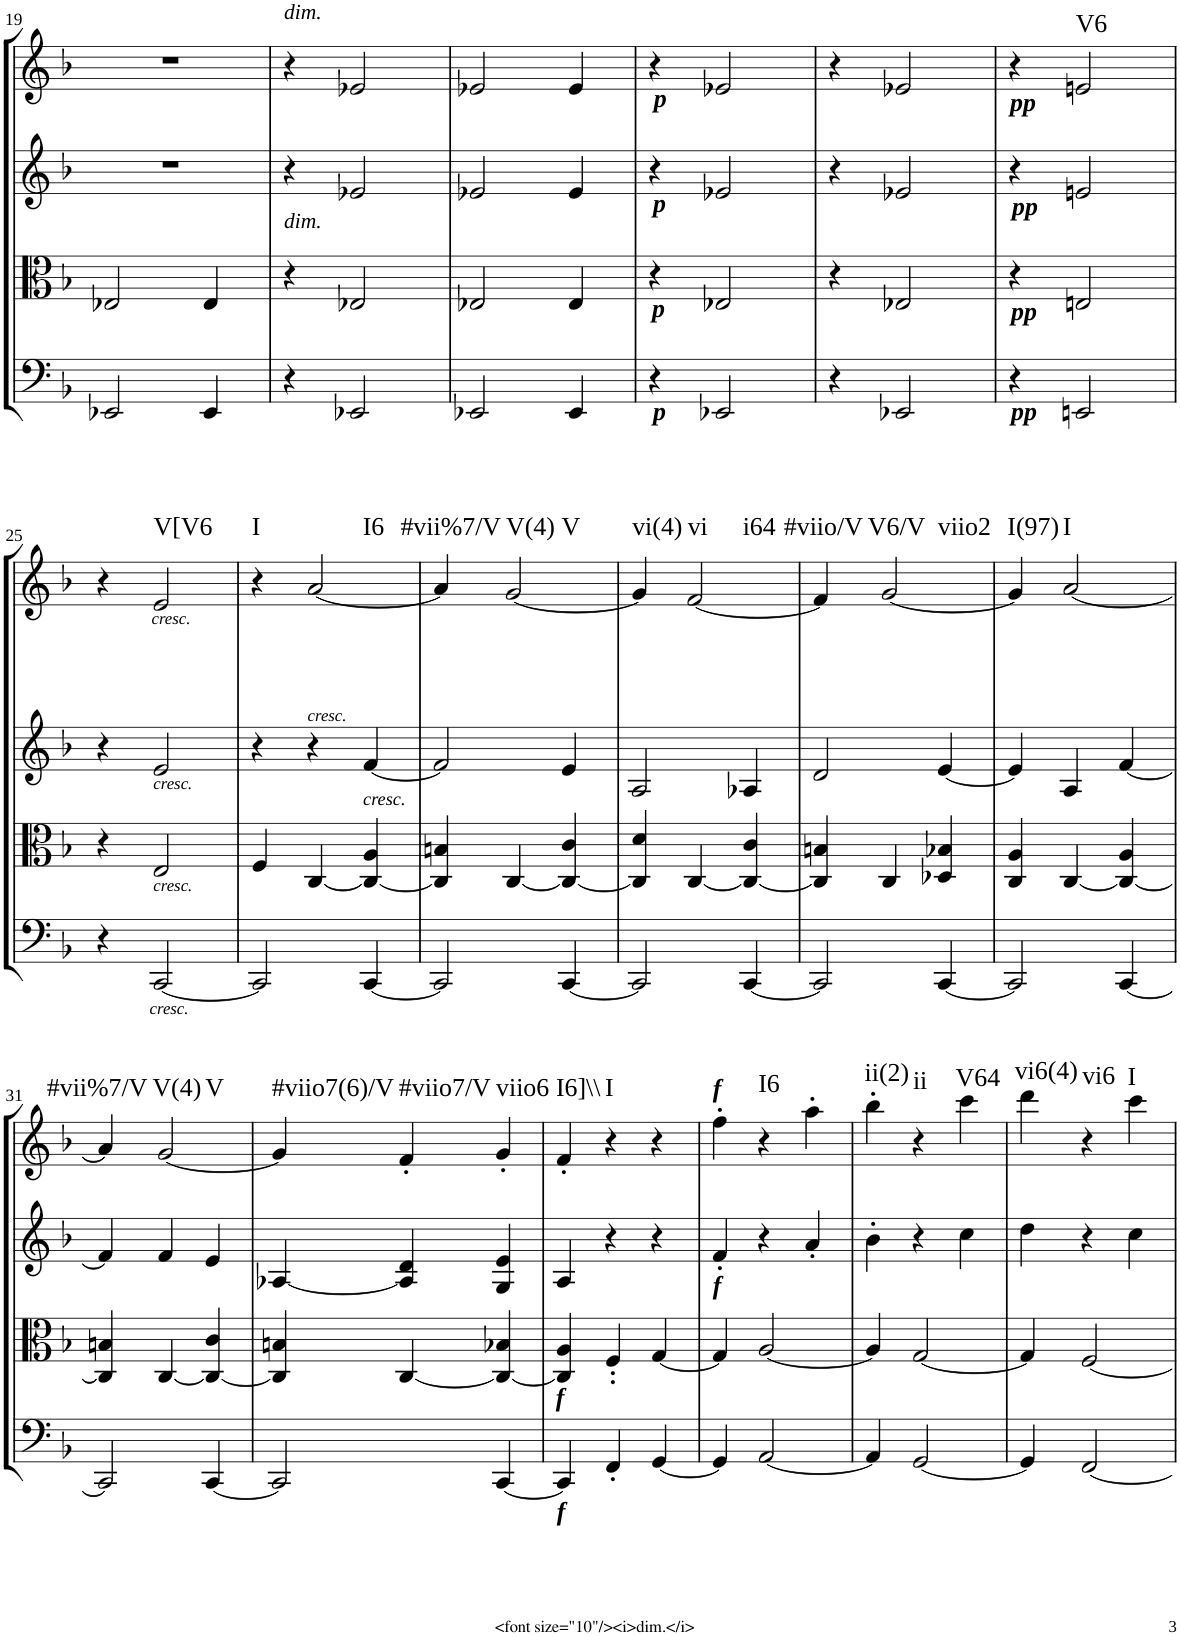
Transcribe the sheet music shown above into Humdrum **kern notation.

**kern	**kern	**kern	**kern	**harte
*part4	*part3	*part2	*part1	*part1
*staff4	*staff3	*staff2	*staff1	*
*I"Cello	*I"Viola	*I"2nd Violin	*I"1st Violin	*
*	*I'Vla	*I'Vln	*I'Vln	*
!!LO:PB:g=z
*clefF4	*clefC3	*clefG2	*clefG2	*
*k[b-]	*k[b-]	*k[b-]	*k[b-]	*
*F:	*F:	*F:	*F:	*
*M3/4	*M3/4	*M3/4	*M3/4	*
=19	=19	=19	=19	=19
2EE-X/	2E-X/	2.r	2.r	.
4EE-/	4E-/	.	.	.
=20	=20	=20	=20	=20
!	!	!	!LO:TX:a:i:t=dim.	!
!	!LO:TX:a:i:t=dim.	!	!	!
4r	4r	4r	4r	.
2EE-X/	2E-X/	2e-X/	2e-X/	.
=21	=21	=21	=21	=21
2EE-X/	2E-X/	2e-X/	2e-X/	.
4EE-/	4E-/	4e-/	4e-/	.
=22	=22	=22	=22	=22
!	!	!LO:TX:a:Bi:t=p	!	!
!	!LO:TX:a:Bi:t=p	!	!	!
!LO:TX:a:Bi:t=p	!	!	!	!
!LO:TX:b:Bi:t=p	!	!	!	!
4r	4r	4r	4r	.
2EE-X/	2E-X/	2e-X/	2e-X/	.
=23	=23	=23	=23	=23
4r	4r	4r	4r	.
2EE-X/	2E-X/	2e-X/	2e-X/	.
=24	=24	=24	=24	=24
!	!	!LO:TX:a:Bi:t=pp	!	!
!	!LO:TX:a:Bi:t=pp	!	!	!
!LO:TX:a:Bi:t=pp	!	!	!	!
!LO:TX:b:Bi:t=pp	!	!	!	!
4r	4r	4r	4r	.
!	!	!	!	!LO:H:kt=V6
2EEn/	2En/	2en/	2en/	N
!!LO:LB:g=z
=25	=25	=25	=25	=25
4r	4r	4r	4r	.
!	!	!	!LO:TX:b:i:t=cresc.	!
!	!	!LO:TX:b:i:t=cresc.	!	!
!	!LO:TX:b:i:t=cresc.	!	!	!
!LO:TX:b:i:t=cresc.	!	!	!	!LO:H:kt=V[V6
[2CC/	2E/	2e/	2e/	N
=26	=26	=26	=26	=26
!	!	!	!	!LO:H:kt=I
2CC/]	4F/	4r	4r	N
!	!	!	!LO:TX:b:i:t=cresc.	!LO:H:kt=I6
.	[4C/	4r	[2a/	N
!	!	!LO:TX:b:i:t=cresc.	!	!
[4CC/	4C/_ 4A/	[4f/	.	.
=27	=27	=27	=27	=27
!	!	!	!	!LO:H:kt=#vii%7/V
2CC/]	4C/] 4Bn/	2f/]	4a/]	N
!	!	!	!	!LO:H:n=1:kt=V(4)
!	!	!	!	!LO:H:n=2:kt=V
.	[4C/	.	[2g/	N N
[4CC/	4C/_ 4c/	4e/	.	.
=28	=28	=28	=28	=28
!	!	!	!	!LO:H:kt=vi(4)
2CC/]	4C/] 4d/	2A/	4g/]	N
!	!	!	!	!LO:H:n=1:kt=vi
!	!	!	!	!LO:H:n=2:kt=i64
.	[4C/	.	[2f/	N N
[4CC/	4C/_ 4c/	4A-X/	.	.
=29	=29	=29	=29	=29
!	!	!	!	!LO:H:kt=#viio/V
2CC/]	4C/] 4Bn/	2d/	4f/]	N
!	!	!	!	!LO:H:n=1:kt=V6/V
!	!	!	!	!LO:H:n=2:kt=viio2
.	4C/	.	[2g/	N N
[4CC/	4D-X/ 4B-X/	[4e/	.	.
=30	=30	=30	=30	=30
!	!	!	!	!LO:H:kt=I(97)
2CC/]	4C/ 4A/	4e/]	4g/]	N
!	!	!	!	!LO:H:kt=I
.	[4C/	4A/	[2a/	N
[4CC/	4C/_ 4A/	[4f/	.	.
!!LO:LB:g=z
=31	=31	=31	=31	=31
!	!	!	!	!LO:H:kt=#vii%7/V
2CC/]	4C/] 4Bn/	4f/]	4a/]	N
!	!	!	!	!LO:H:n=1:kt=V(4)
!	!	!	!	!LO:H:n=2:kt=V
.	[4C/	4f/	[2g/	N N
[4CC/	4C/_ 4c/	4e/	.	.
=32	=32	=32	=32	=32
!	!	!	!	!LO:H:kt=#viio7(6)/V
2CC/]	4C/] 4Bn/	[4A-X/	4g/]	N
!	!	!	!	!LO:H:kt=#viio7/V
.	[4C/	4A-/] 4d/	4f'/	N
!	!	!	!	!LO:H:kt=viio6
[4CC/	4C/_ 4B-X/	4G/ 4e/	4g'/	N
=33	=33	=33	=33	=33
!LO:TX:a:Bi:t=f	!	!	!	!
!LO:TX:b:Bi:t=f	!	!	!	!LO:H:kt=I6]\\
4CC/]	4C/] 4A/	4A/	4f'/	N
!	!	!	!	!LO:H:kt=I
4FF'/	4F''/	4r	4r	N
[4GG/	[4G/	4r	4r	.
=34	=34	=34	=34	=34
!	!	!	!LO:TX:a:Bi:t=f	!
!	!LO:TX:a:Bi:t=f	!	!	!
4GG/]	4G/]	4f'/	4ff'\	.
!	!	!	!	!LO:H:kt=I6
[2AA/	[2A/	4r	4r	N
.	.	4a'/	4aa'\	.
=35	=35	=35	=35	=35
!	!	!	!	!LO:H:kt=ii(2)
4AA/]	4A/]	4b-'\	4bb-'\	N
!	!	!	!	!LO:H:kt=ii
[2GG/	[2G/	4r	4r	N
!	!	!	!	!LO:H:kt=V64
.	.	4cc\	4ccc\	N
=36	=36	=36	=36	=36
!	!	!	!	!LO:H:kt=vi6(4)
4GG/]	4G/]	4dd\	4ddd\	N
!	!	!	!	!LO:H:kt=vi6
[2FF/	[2F/	4r	4r	N
!	!	!	!	!LO:H:kt=I
.	.	4cc\	4ccc\	N
=	=	=	=	=
*-	*-	*-	*-	*-
